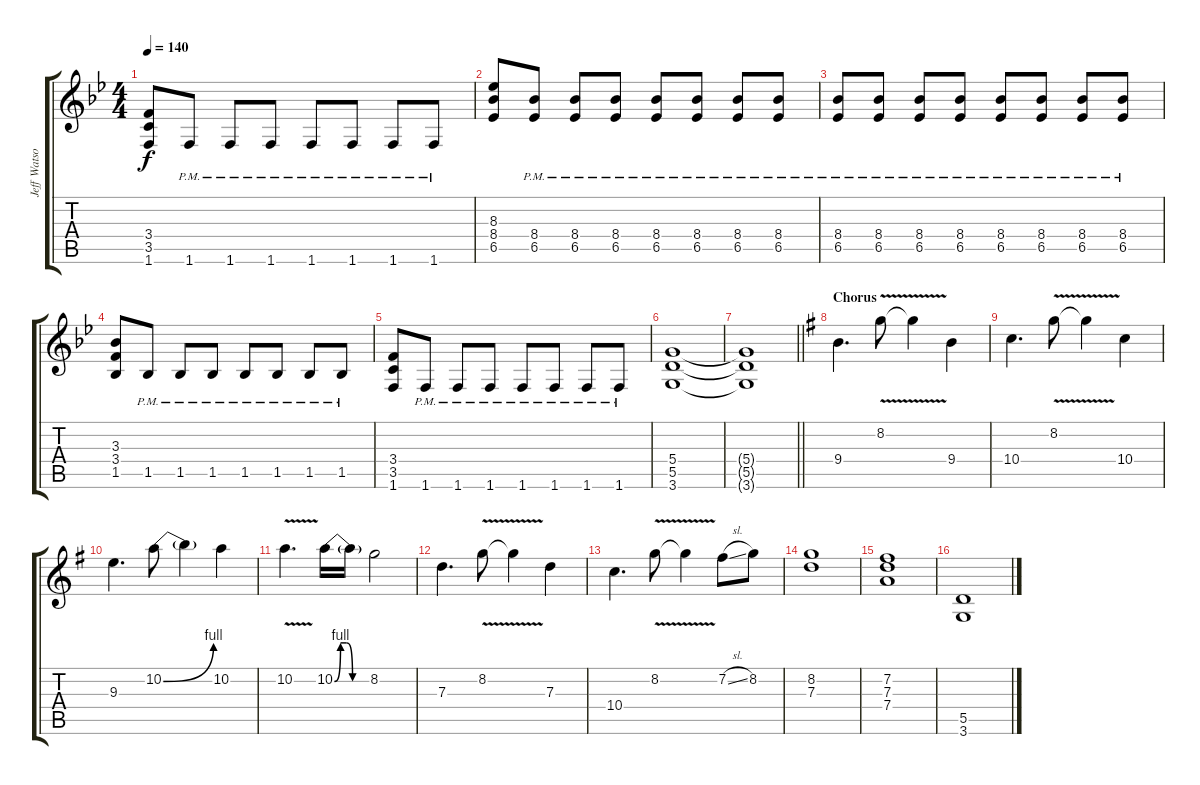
\track ("Jeff Watson" "Jeff Watso") {instrument electricguitarclean}
\staff {score tabs}
\tuning (E4 B3 G3 D3 A2 E2) {hide}
\ts (4 4)
\tempo 140
\clef g2
\ks bb
(3.4 3.5 1.6).8{dy f} 1.6{pm}.8 1.6{pm}.8 1.6{pm}.8 1.6{pm}.8 1.6{pm}.8 1.6{pm}.8 1.6{pm}.8 |
(8.3 8.4 6.5).8 (8.4{pm} 6.5{pm}).8 (8.4{pm} 6.5{pm}).8 (8.4{pm} 6.5{pm}).8 (8.4{pm} 6.5{pm}).8 (8.4{pm} 6.5{pm}).8 (8.4{pm} 6.5{pm}).8 (8.4{pm} 6.5{pm}).8 |
(8.4{pm} 6.5{pm}).8 (8.4{pm} 6.5{pm}).8 (8.4{pm} 6.5{pm}).8 (8.4{pm} 6.5{pm}).8 (8.4{pm} 6.5{pm}).8 (8.4{pm} 6.5{pm}).8 (8.4{pm} 6.5{pm}).8 (8.4{pm} 6.5{pm}).8 |
(3.3 3.4 1.5).8 1.5{pm}.8 1.5{pm}.8 1.5{pm}.8 1.5{pm}.8 1.5{pm}.8 1.5{pm}.8 1.5{pm}.8 |
(3.4 3.5 1.6).8 1.6{pm}.8 1.6{pm}.8 1.6{pm}.8 1.6{pm}.8 1.6{pm}.8 1.6{pm}.8 1.6{pm}.8 |
(5.4 5.5 3.6).1 |
\barLineRight lightlight
(5.4{t} 5.5{t} 3.6{t}).1 |
\section ("" "Chorus")
\ks g
9.4.4{d} 8.2{v}.8 8.2{t}.4 9.4.4 |
10.4.4{d} 8.2{v}.8 8.2{t}.4 10.4.4 |
9.3.4{d} 10.2{be (bend 0 0 60 4)}.8 10.2{t}.4 10.2.4 |
10.2{v}.4{d} 10.2{be (custom 0 0 10 4 20 4 30 0 60 0)}.16 10.2{t}.16 8.2.2 |
7.3.4{d} 8.2{v}.8 8.2{t}.4 7.3.4 |
10.4.4{d} 8.2{v}.8 8.2{t}.4 7.2{sl}.8 8.2.8 |
(8.2 7.3).1 |
(7.2 7.3 7.4).1 |
(5.5 3.6).1
